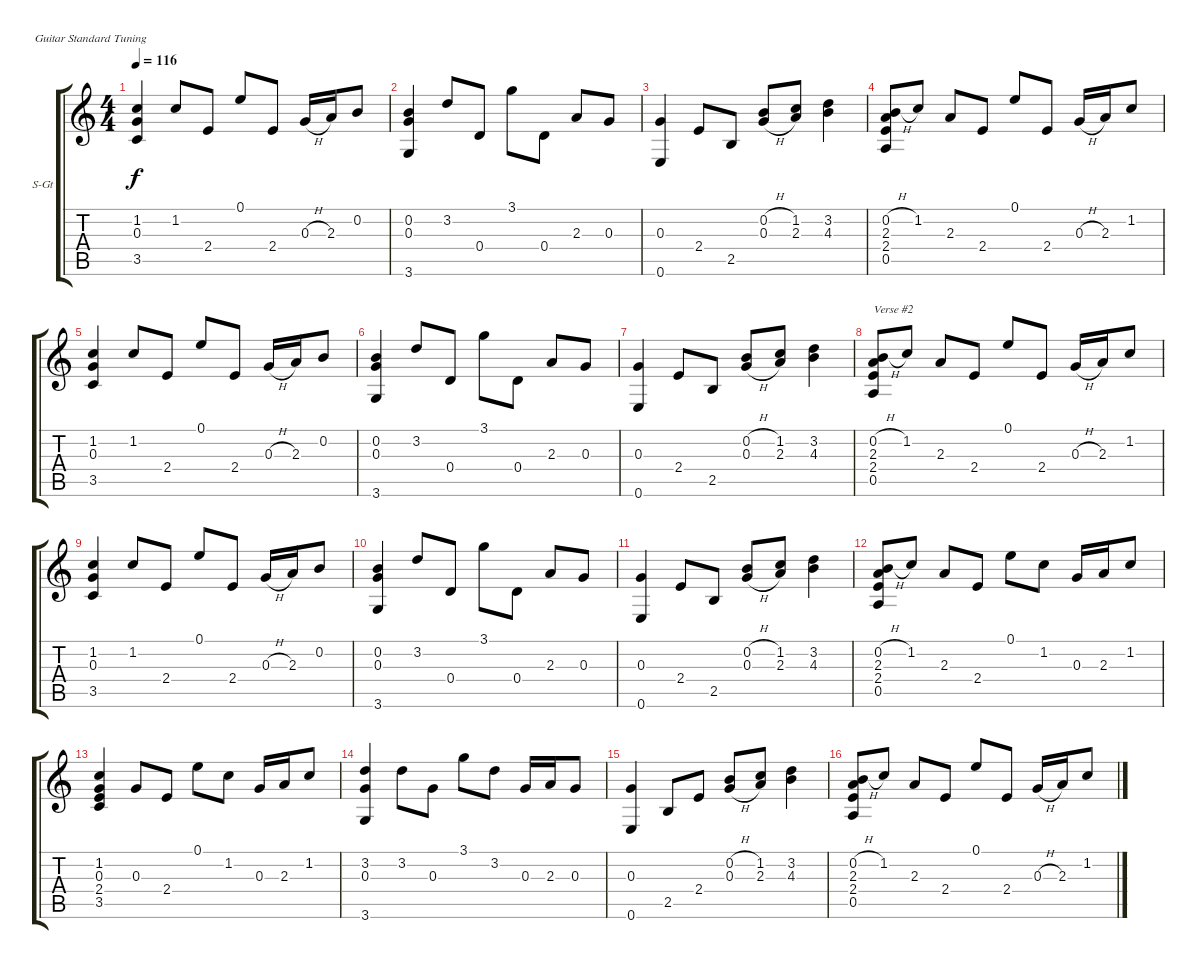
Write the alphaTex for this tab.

\bracketExtendMode groupsimilarinstruments
\firstSystemTrackNameOrientation horizontal
\otherSystemsTrackNameOrientation horizontal
\track ("Gtr. 1" "S-Gt") {instrument acousticguitarsteel}
\staff {score tabs}
\tuning (E4 B3 G3 D3 A2 E2)
\ts (4 4)
\tempo 116
\clef g2
\ks c
(1.2 0.3 3.5).4{dy f} 1.2.8 2.4.8 0.1.8 2.4.8 0.3{h}.16 2.3.16 0.2.8 |
(0.2 0.3 3.6).4 3.2.8 0.4.8 3.1.8 0.4.8 2.3.8 0.3.8 |
(0.3 0.6).4 2.4.8 2.5.8 (0.2{h} 0.3{h}).8 (1.2 2.3).8 (3.2 4.3).4 |
(0.2{h} 2.3 2.4 0.5).8 1.2.8 2.3.8 2.4.8 0.1.8 2.4.8 0.3{h}.16 2.3.16 1.2.8 |
(1.2 0.3 3.5).4 1.2.8 2.4.8 0.1.8 2.4.8 0.3{h}.16 2.3.16 0.2.8 |
(0.2 0.3 3.6).4 3.2.8 0.4.8 3.1.8 0.4.8 2.3.8 0.3.8 |
(0.3 0.6).4 2.4.8 2.5.8 (0.2{h} 0.3{h}).8 (1.2 2.3).8 (3.2 4.3).4 |
(0.2{h} 2.3 2.4 0.5).8{txt "Verse #2"} 1.2.8 2.3.8 2.4.8 0.1.8 2.4.8 0.3{h}.16 2.3.16 1.2.8 |
(1.2 0.3 3.5).4 1.2.8 2.4.8 0.1.8 2.4.8 0.3{h}.16 2.3.16 0.2.8 |
(0.2 0.3 3.6).4 3.2.8 0.4.8 3.1.8 0.4.8 2.3.8 0.3.8 |
(0.3 0.6).4 2.4.8 2.5.8 (0.2{h} 0.3{h}).8 (1.2 2.3).8 (3.2 4.3).4 |
(0.2{h} 2.3 2.4 0.5).8 1.2.8 2.3.8 2.4.8 0.1.8 1.2.8 0.3.16 2.3.16 1.2.8 |
(1.2 0.3 2.4 3.5).4 0.3.8 2.4.8 0.1.8 1.2.8 0.3.16 2.3.16 1.2.8 |
(3.2 0.3 3.6).4 3.2.8 0.3.8 3.1.8 3.2.8 0.3.16 2.3.16 0.3.8 |
(0.3 0.6).4 2.5.8 2.4.8 (0.2{h} 0.3{h}).8 (1.2 2.3).8 (3.2 4.3).4 |
(0.2{h} 2.3 2.4 0.5).8 1.2.8 2.3.8 2.4.8 0.1.8 2.4.8 0.3{h}.16 2.3.16 1.2.8
